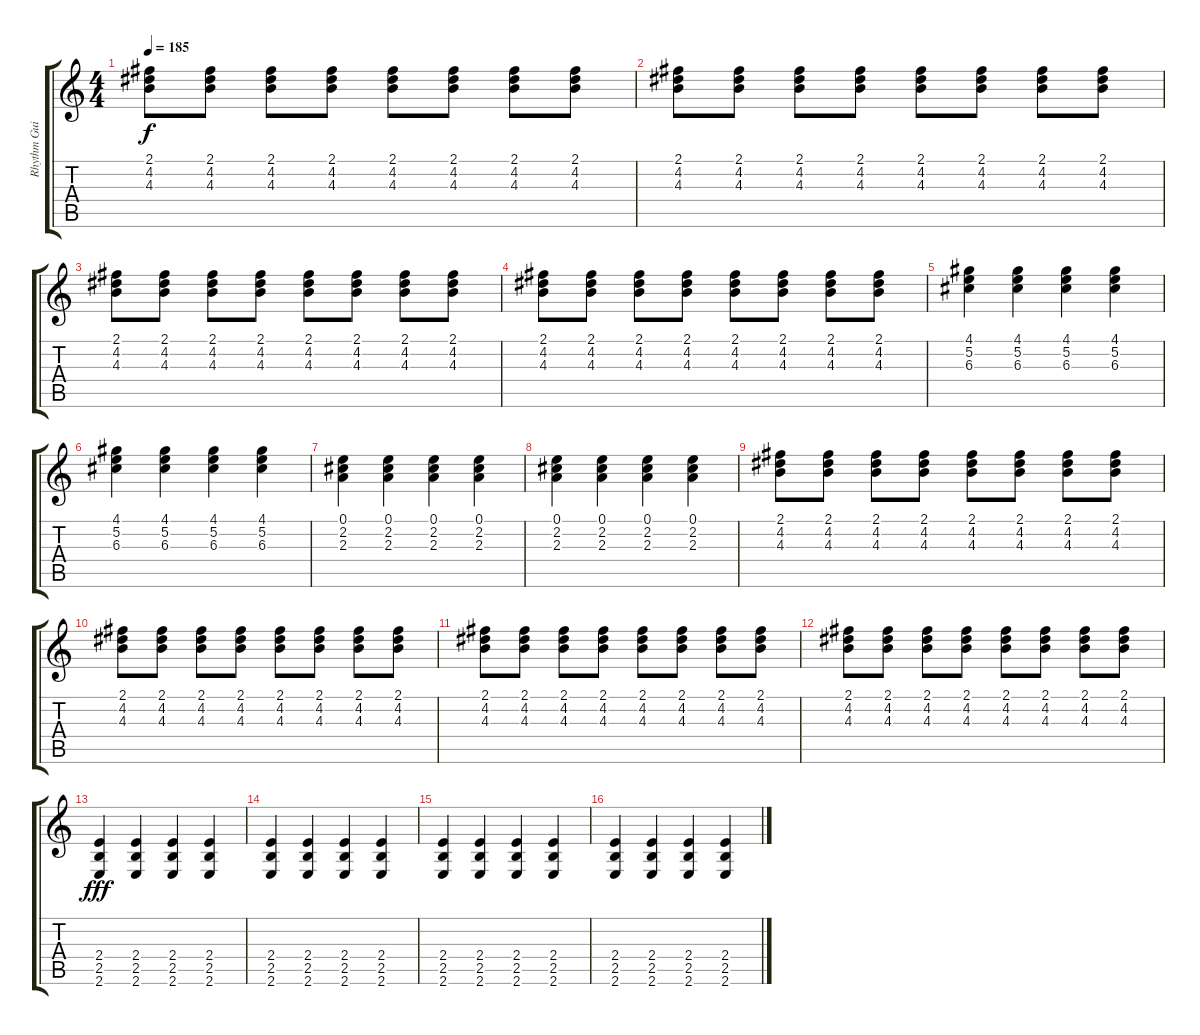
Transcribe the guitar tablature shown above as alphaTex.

\track ("Rhythm Guitar" "Rhythm Gui") {instrument overdrivenguitar}
\staff {score tabs}
\tuning (E4 B3 G3 D3 A2 D2) {hide}
\ts (4 4)
\tempo 185
\clef g2
\ks c
(2.1 4.2 4.3).8{dy f} (2.1 4.2 4.3).8 (2.1 4.2 4.3).8 (2.1 4.2 4.3).8 (2.1 4.2 4.3).8 (2.1 4.2 4.3).8 (2.1 4.2 4.3).8 (2.1 4.2 4.3).8 |
(2.1 4.2 4.3).8 (2.1 4.2 4.3).8 (2.1 4.2 4.3).8 (2.1 4.2 4.3).8 (2.1 4.2 4.3).8 (2.1 4.2 4.3).8 (2.1 4.2 4.3).8 (2.1 4.2 4.3).8 |
(2.1 4.2 4.3).8 (2.1 4.2 4.3).8 (2.1 4.2 4.3).8 (2.1 4.2 4.3).8 (2.1 4.2 4.3).8 (2.1 4.2 4.3).8 (2.1 4.2 4.3).8 (2.1 4.2 4.3).8 |
(2.1 4.2 4.3).8 (2.1 4.2 4.3).8 (2.1 4.2 4.3).8 (2.1 4.2 4.3).8 (2.1 4.2 4.3).8 (2.1 4.2 4.3).8 (2.1 4.2 4.3).8 (2.1 4.2 4.3).8 |
(4.1 5.2 6.3).4 (4.1 5.2 6.3).4 (4.1 5.2 6.3).4 (4.1 5.2 6.3).4 |
(4.1 5.2 6.3).4 (4.1 5.2 6.3).4 (4.1 5.2 6.3).4 (4.1 5.2 6.3).4 |
(0.1 2.2 2.3).4 (0.1 2.2 2.3).4 (0.1 2.2 2.3).4 (0.1 2.2 2.3).4 |
(0.1 2.2 2.3).4 (0.1 2.2 2.3).4 (0.1 2.2 2.3).4 (0.1 2.2 2.3).4 |
(2.1 4.2 4.3).8 (2.1 4.2 4.3).8 (2.1 4.2 4.3).8 (2.1 4.2 4.3).8 (2.1 4.2 4.3).8 (2.1 4.2 4.3).8 (2.1 4.2 4.3).8 (2.1 4.2 4.3).8 |
(2.1 4.2 4.3).8 (2.1 4.2 4.3).8 (2.1 4.2 4.3).8 (2.1 4.2 4.3).8 (2.1 4.2 4.3).8 (2.1 4.2 4.3).8 (2.1 4.2 4.3).8 (2.1 4.2 4.3).8 |
(2.1 4.2 4.3).8 (2.1 4.2 4.3).8 (2.1 4.2 4.3).8 (2.1 4.2 4.3).8 (2.1 4.2 4.3).8 (2.1 4.2 4.3).8 (2.1 4.2 4.3).8 (2.1 4.2 4.3).8 |
(2.1 4.2 4.3).8 (2.1 4.2 4.3).8 (2.1 4.2 4.3).8 (2.1 4.2 4.3).8 (2.1 4.2 4.3).8 (2.1 4.2 4.3).8 (2.1 4.2 4.3).8 (2.1 4.2 4.3).8 |
(2.4 2.5 2.6).4{dy fff} (2.4 2.5 2.6).4 (2.4 2.5 2.6).4 (2.4 2.5 2.6).4 |
(2.4 2.5 2.6).4 (2.4 2.5 2.6).4 (2.4 2.5 2.6).4 (2.4 2.5 2.6).4 |
(2.4 2.5 2.6).4 (2.4 2.5 2.6).4 (2.4 2.5 2.6).4 (2.4 2.5 2.6).4 |
(2.4 2.5 2.6).4 (2.4 2.5 2.6).4 (2.4 2.5 2.6).4 (2.4 2.5 2.6).4
